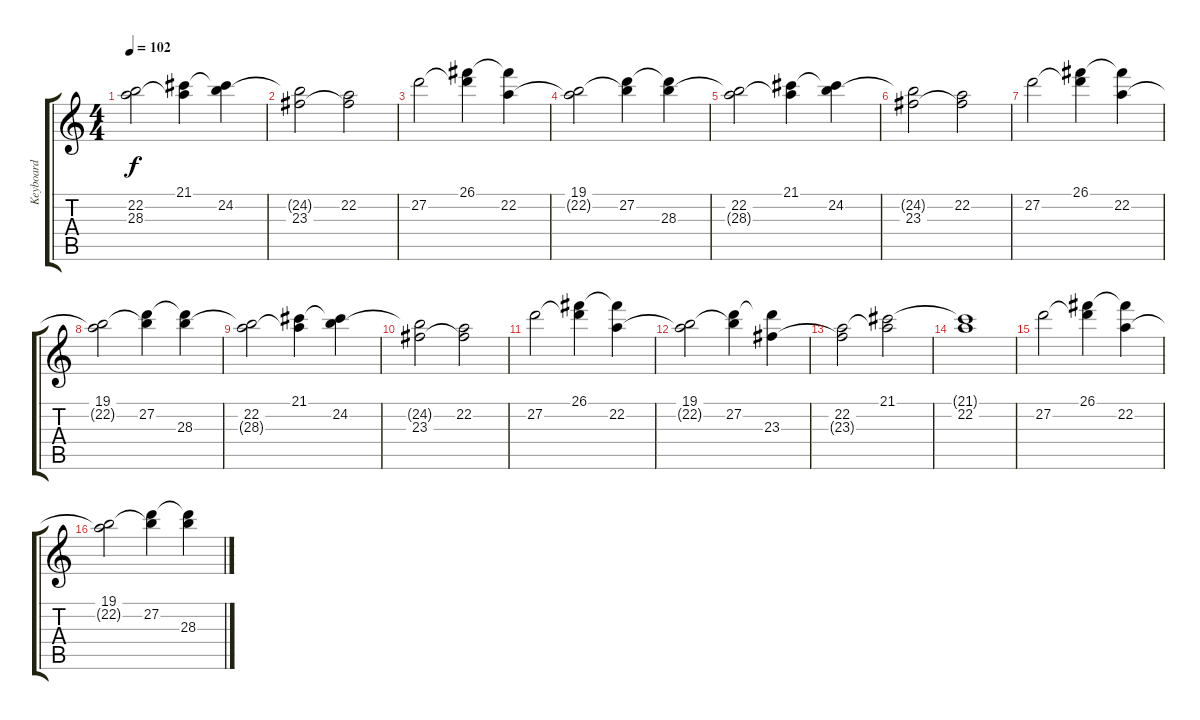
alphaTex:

\track ("Keyboard" "Keyboard") {instrument electricpiano1}
\staff {score tabs}
\tuning (E4 B3 G3 D3 A2 E2) {hide}
\ts (4 4)
\tempo 102
\clef g2
\ks c
(22.2 28.3{t}).2{dy f} (21.1 22.2{t}).4 (21.1{t} 24.2).4 |
(24.2{t} 23.3).2 (22.2 23.3{t}).2 |
27.2.2 (26.1 27.2{t}).4 (26.1{t} 22.2).4 |
(19.1 22.2{t}).2 (19.1{t} 27.2).4 (27.2{t} 28.3).4 |
(22.2 28.3{t}).2 (21.1 22.2{t}).4 (21.1{t} 24.2).4 |
(24.2{t} 23.3).2 (22.2 23.3{t}).2 |
27.2.2 (26.1 27.2{t}).4 (26.1{t} 22.2).4 |
(19.1 22.2{t}).2 (19.1{t} 27.2).4 (27.2{t} 28.3).4 |
(22.2 28.3{t}).2 (21.1 22.2{t}).4 (21.1{t} 24.2).4 |
(24.2{t} 23.3).2 (22.2 23.3{t}).2 |
27.2.2 (26.1 27.2{t}).4 (26.1{t} 22.2).4 |
(19.1 22.2{t}).2 (19.1{t} 27.2).4 (27.2{t} 23.3).4 |
(22.2 23.3{t}).2 (21.1 22.2{t}).2 |
(21.1{t} 22.2).1 |
27.2.2 (26.1 27.2{t}).4 (26.1{t} 22.2).4 |
(19.1 22.2{t}).2 (19.1{t} 27.2).4 (27.2{t} 28.3).4
